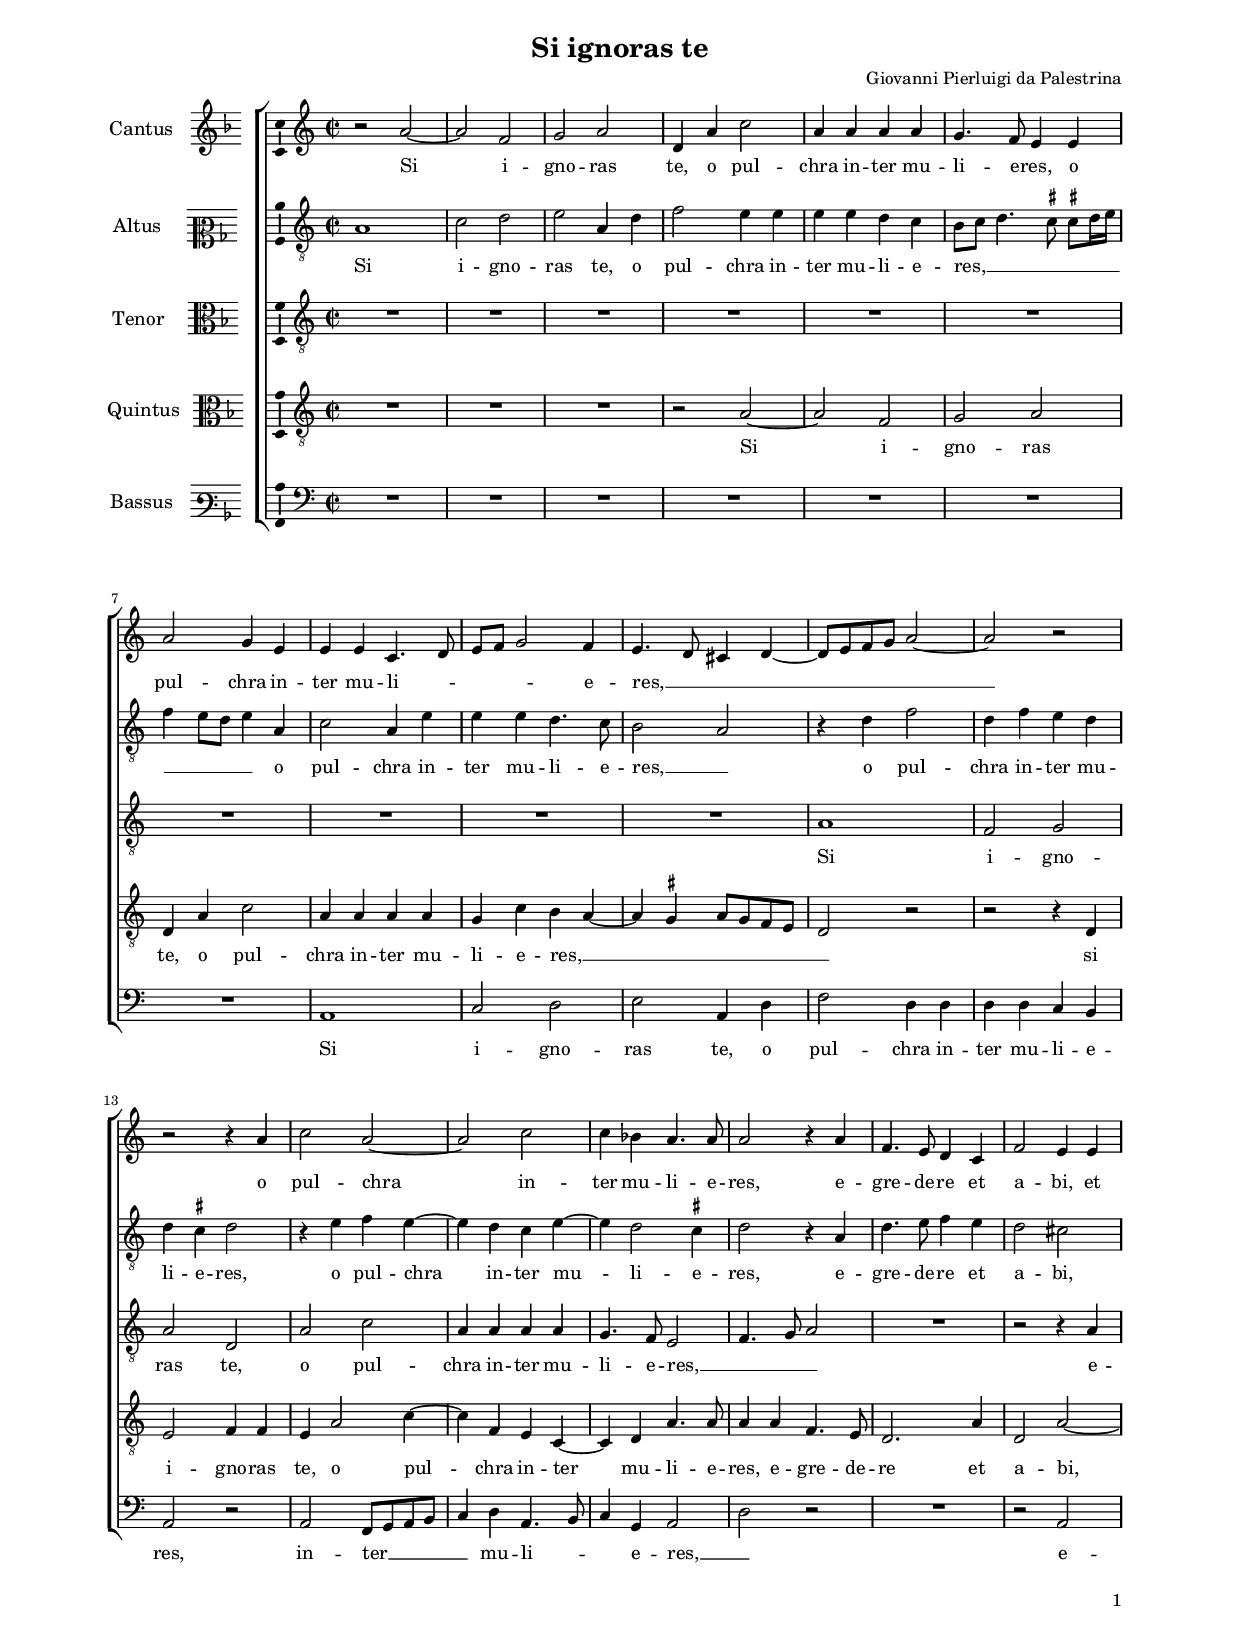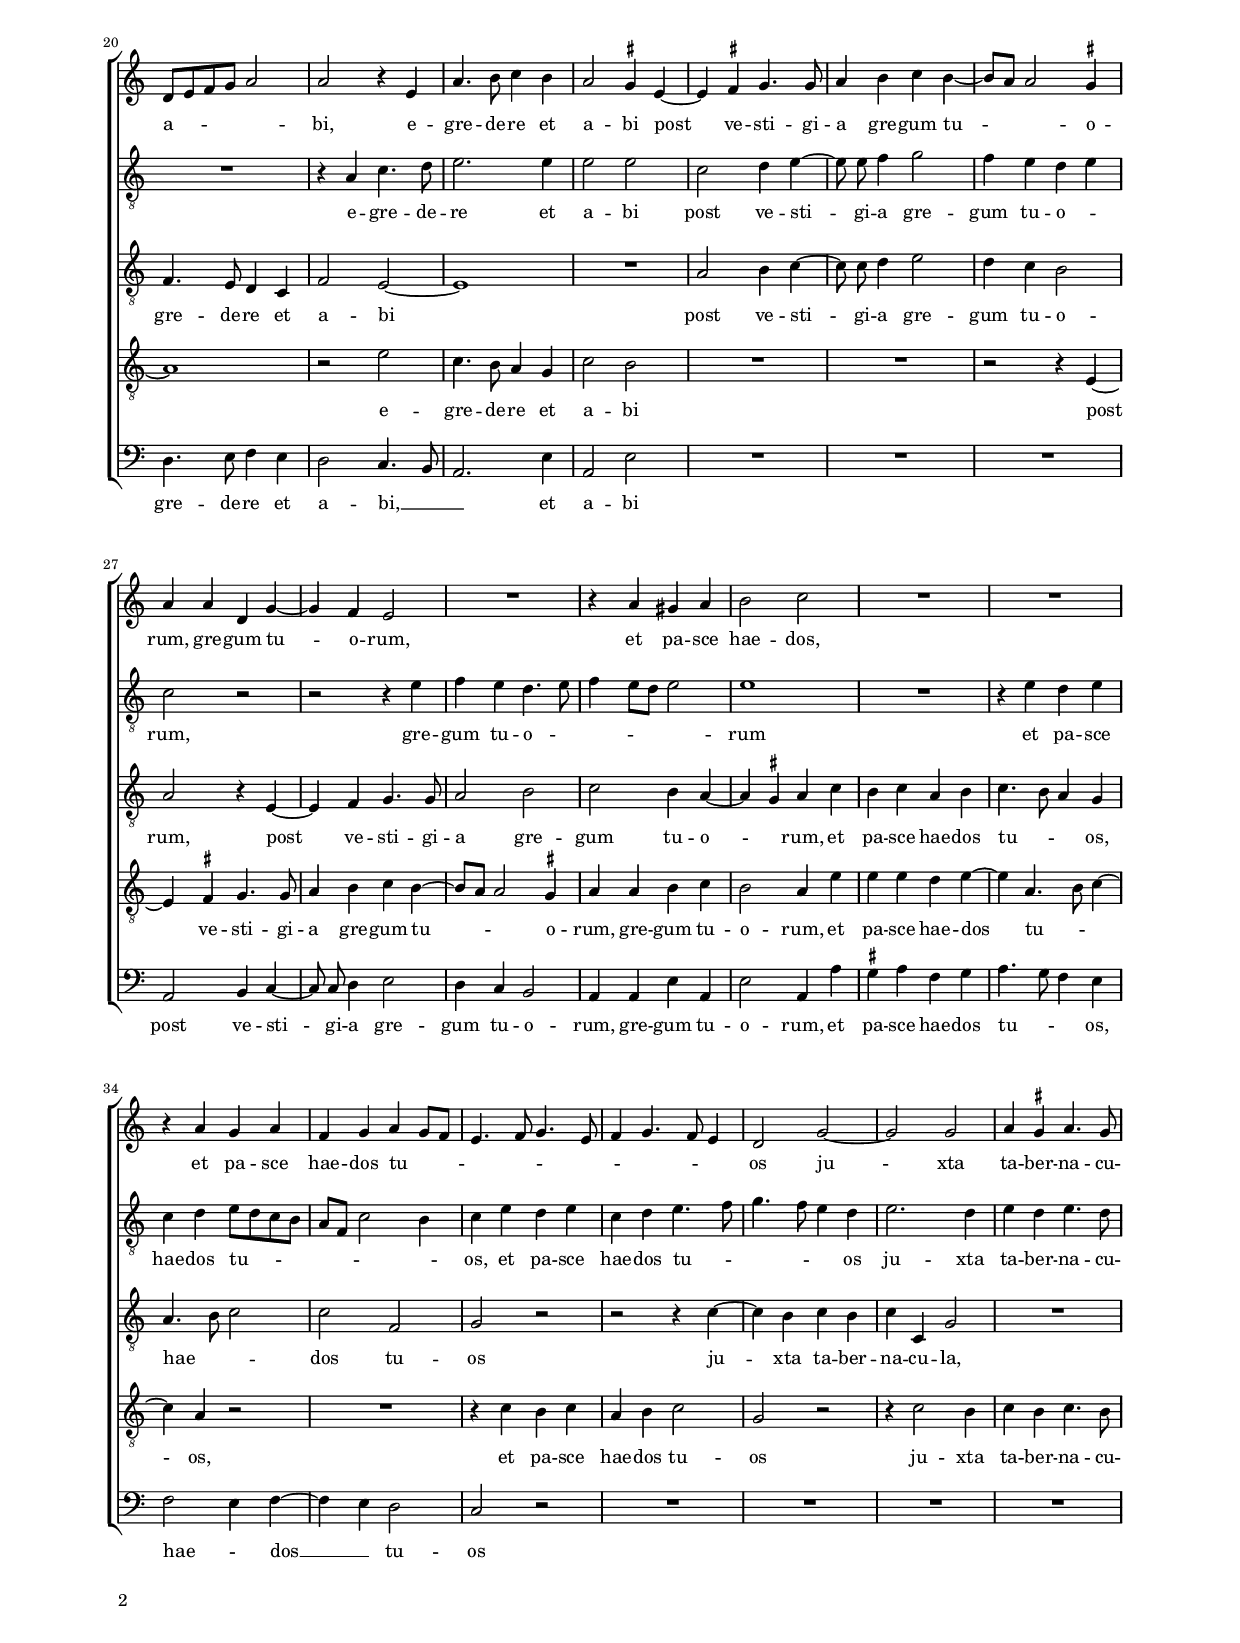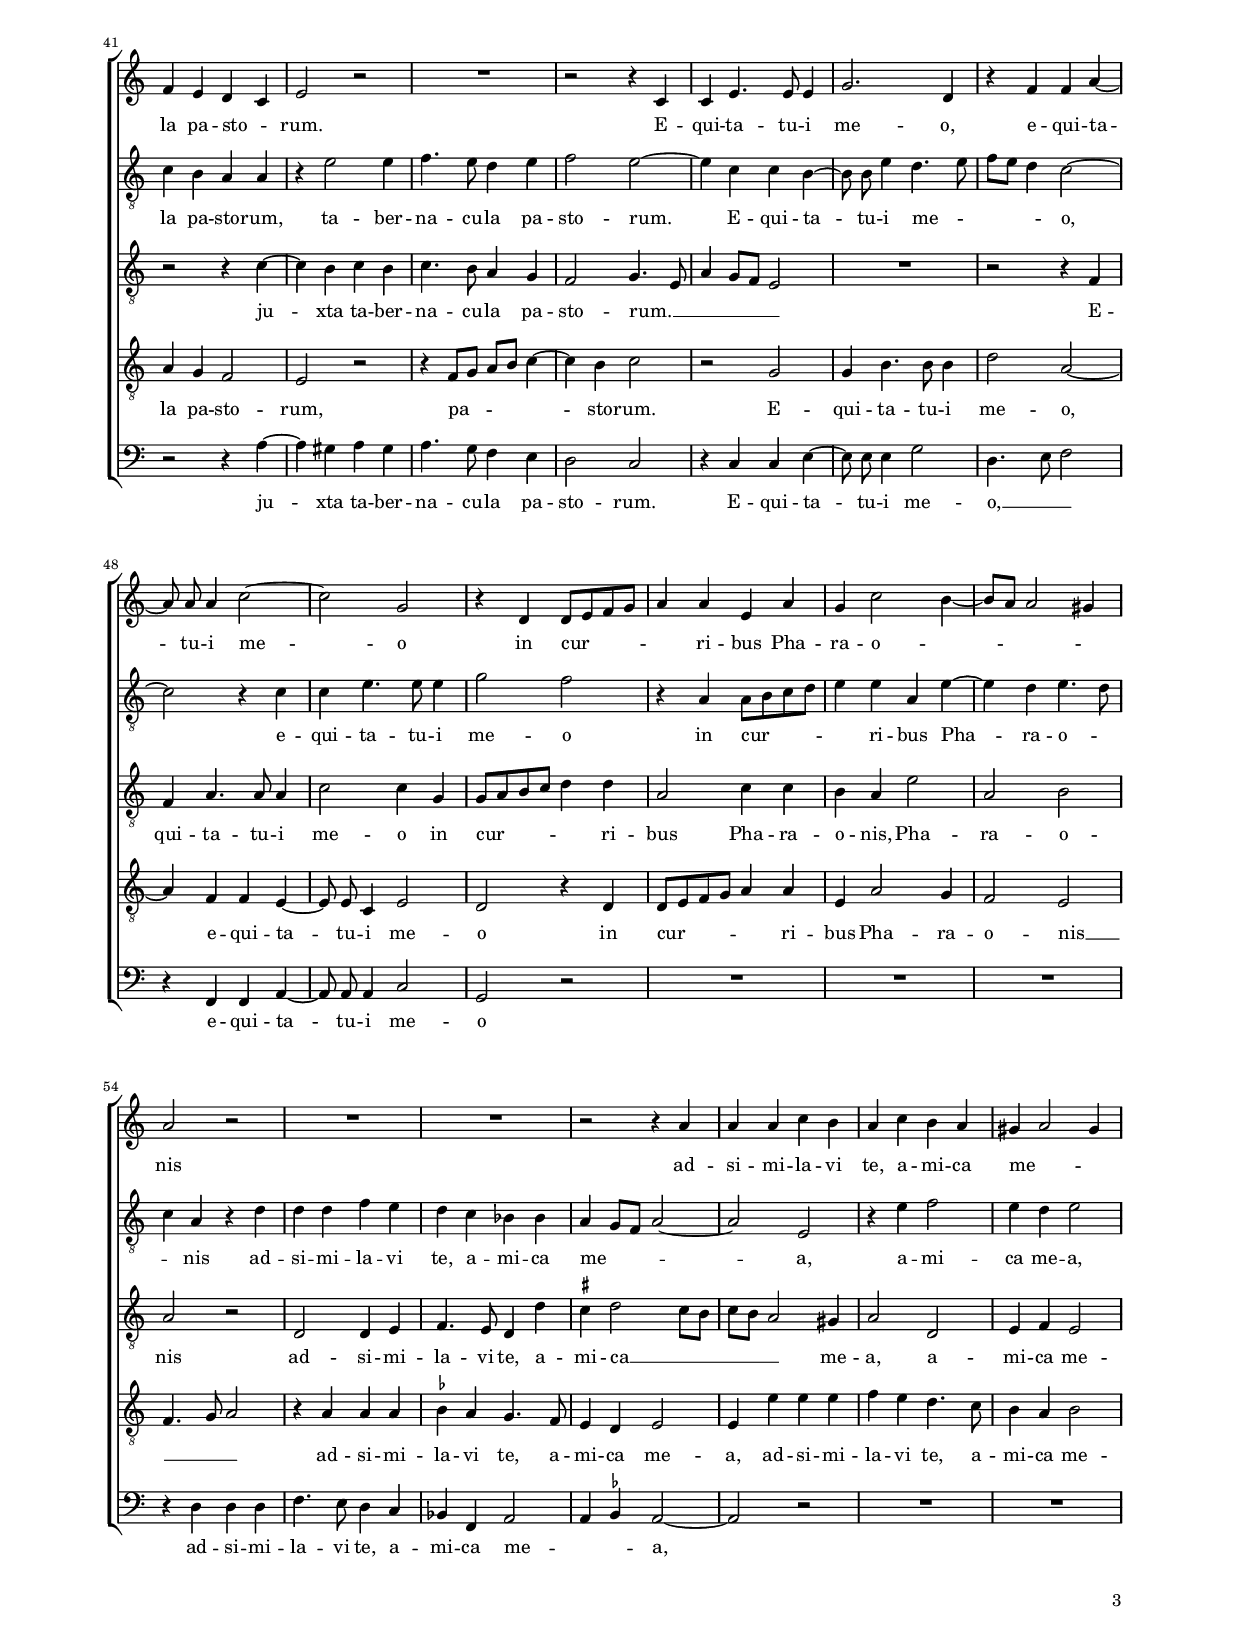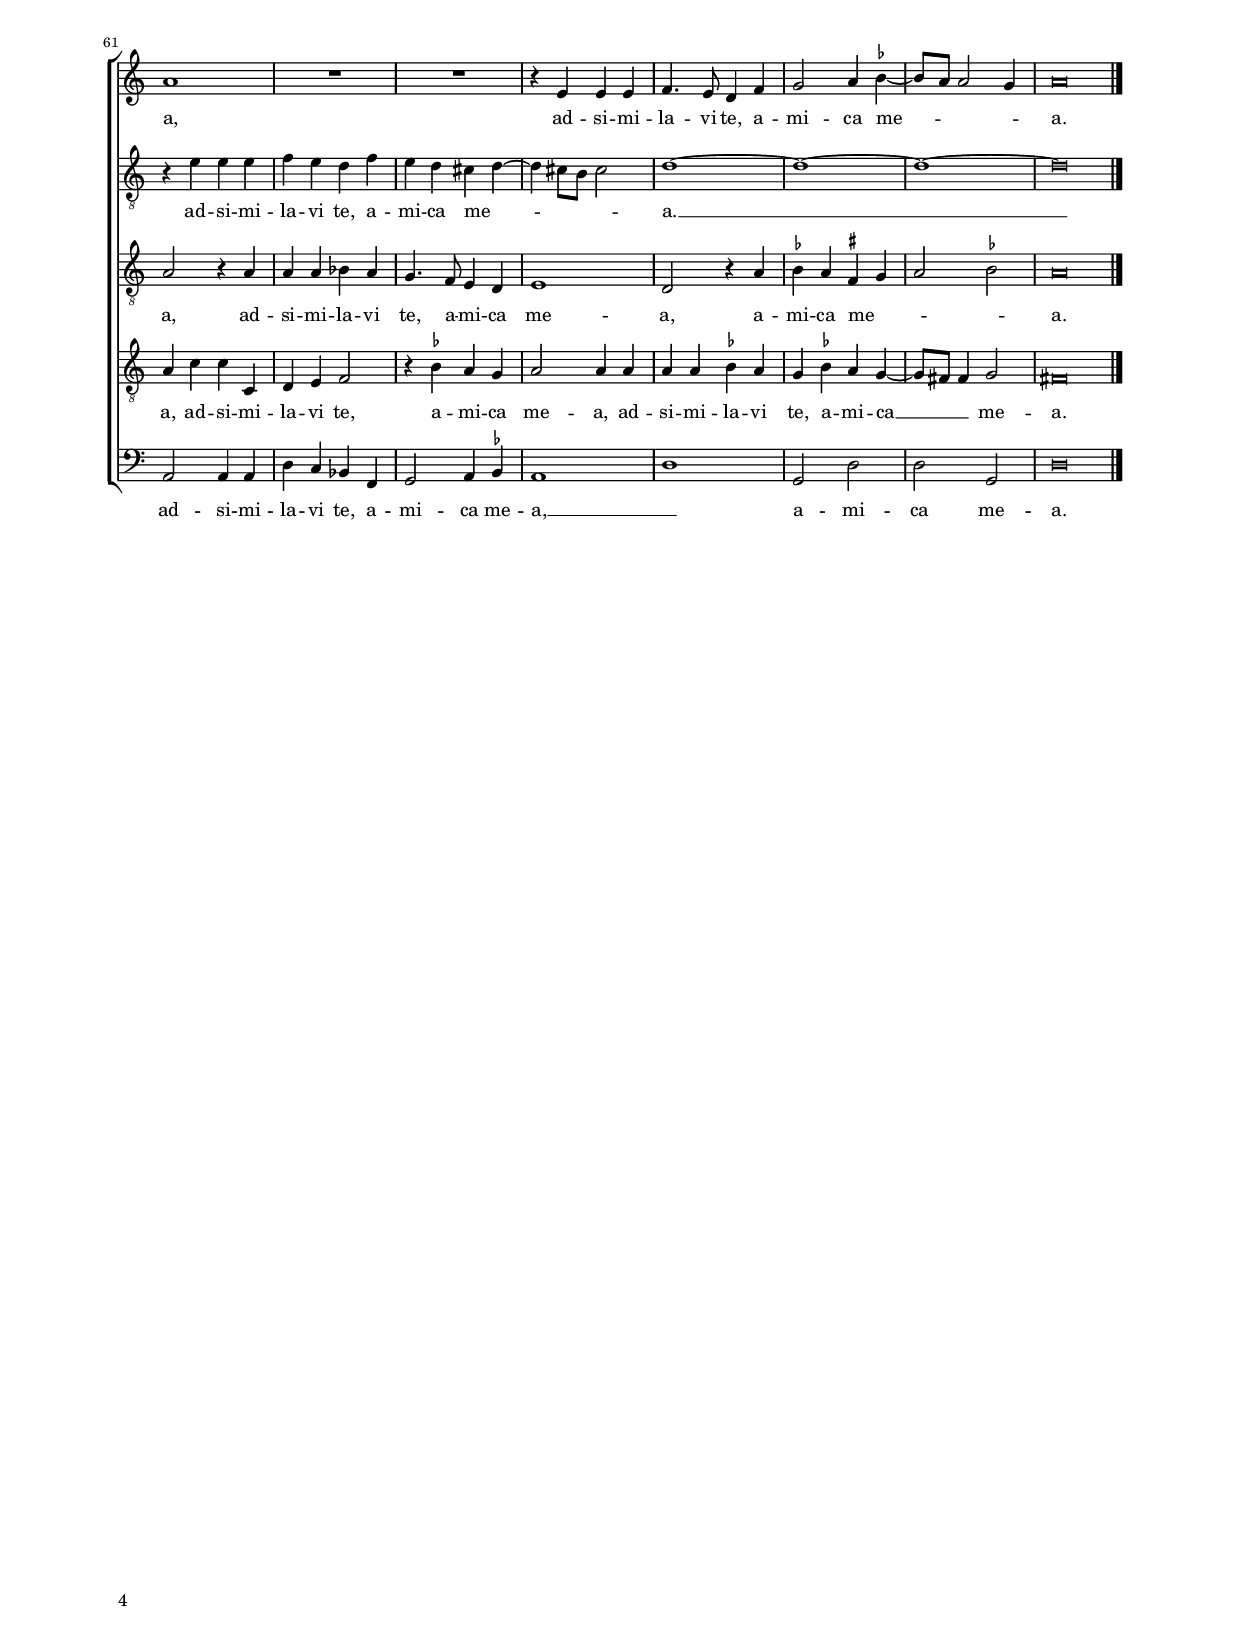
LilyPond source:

\header
{
  title="Si ignoras te"
  composer="Giovanni Pierluigi da Palestrina"
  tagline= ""
}

\version "2.24.1"
\language deutsch
#(set-global-staff-size 15)
% #(set-default-paper-size "letter")
#(ly:set-option 'point-and-click #f)


\paper
	{
	top-margin = 1.8 \cm
	bottom-margin = 1.2 \cm
	left-margin = 2 \cm
	right-margin = 2 \cm
	ragged-bottom = ##f
	ragged-last-bottom = ##t
	print-page-number = ##f
	system-system-spacing = #'((basic-distance . 17) (minimum-distance . 14) (padding . 5) (strechability . 150))
	oddFooterMarkup=\markup   \fill-line { "" \fromproperty #'page:page-number-string }
	evenFooterMarkup=\markup  \fill-line { \fromproperty #'page:page-number-string "" }
	last-bottom-spacing = #'((basic-distance . 12) (minimum-distance . 7) (padding . 4))
%	systems-per-page = 3
%       page-count = 3
%	min-systems-per-page = 3
	markup-system-spacing.basic-distance = #12
%	print-all-headers = ##t
%	print-first-page-number = ##t
%	first-page-number = 1
	}

	
global = {
	\key f \major
	\time 2/2
	\set Score.tempoHideNote = ##t
	\tempo 4 = 95
	\skip 1*67
	\set Score.measureLength = #(ly:make-moment 2/1)
	\skip 1*2 \bar "|."
	}

	ficta = { \once \set suggestAccidentals = ##t }

	forget = #(define-music-function (music) (ly:music?) #{
		\accidentalStyle forget
		$music
		\accidentalStyle default
		#})



incipitcantus = \markup { \score {
	{
	\set Staff.instrumentName = \markup { \fontsize #1 "Cantus" }
	\key f \major
	\clef violin
	s4 \bar ""
	}
	\layout  {
	raggedright = ##t
	indent = 1.6 \cm
	line-width = 2.2\cm
	\context { \Staff \remove Time_signature_engraver }
	\override Staff.Clef.Y-extent = #'(0 . 0)
	}} \hspace #1 }

      
incipitaltus = \markup { \score {
	{
	\set Staff.instrumentName = \markup { \fontsize #1 "Altus" }
	\key f \major
	\clef mezzosoprano
	s4 \bar ""
	}
	\layout  {
	raggedright = ##t
	indent = 1.6 \cm
	line-width = 2.2\cm
	\context { \Staff \remove Time_signature_engraver }
	\override Staff.Clef.Y-extent = #'(0 . 0)
	}} \hspace #1 }


incipittenor = \markup { \score {
	{
	\set Staff.instrumentName = \markup { \fontsize #1 "Tenor" }
	\key f \major
	\clef alto
	s4 \bar ""
	}
	\layout  {
	raggedright = ##t
	indent = 1.6 \cm
	line-width = 2.2\cm
	\context { \Staff \remove Time_signature_engraver }
	\override Staff.Clef.Y-extent = #'(0 . 0)
	}} \hspace #1 }
      
      
incipitquintus = \markup { \score {
	{
	\set Staff.instrumentName = \markup { \fontsize #1 "Quintus" }
	\key f \major
	\clef alto
	s4 \bar ""
	}
	\layout  {
	raggedright = ##t
	indent = 1.6 \cm
	line-width = 2.2\cm
	\context { \Staff \remove Time_signature_engraver }
	\override Staff.Clef.Y-extent = #'(0 . 0)
	}} \hspace #1 }
      
      
incipitbassus = \markup { \score {
	{
	\set Staff.instrumentName = \markup { \fontsize #1 "Bassus" }
	\key f \major
	\clef varbaritone
	s4 \bar ""
	}
	\layout  {
	raggedright = ##t
	indent = 1.6 \cm
	line-width = 2.2\cm
	\context { \Staff \remove Time_signature_engraver }
	\override Staff.Clef.Y-extent = #'(0 . 0)
	}} \hspace #1 }


cantus =  \relative c''
	{
	r2 d~
	d2 b
	c2 d
	g,4 d' f2
%5
	d4 d d d |
	c4. b8 a4 a
	d2 c4 a
	a4 a f4. g8
	a8 b c2 b4
%10
	a4. g8 fis4 g~ |
	g8 a b c d2~
	d2 r
	r2 r4 d
	f2 d~
%15
	d2 f |
	f4 es d4. d8
	d2 r4 d
	b4. a8 g4 f
	b2 a4 a
%20
	g8 a b c d2 |
	d2 r4 a
	d4. e8 f4 e
	d2 \ficta cis4 a~
	a4 \ficta h c4. c8
%25
	d4 e f e~ |
	e8 d d2 \ficta cis4
	d4 d g, c~
	c4 b a2
	R1
%30
	r4 d cis d |
	e2 f
	R1
	R1
	r4 d c d
%35
	b4 c d c8 b |
	a4. b8 c4. a8
	b4 c4. b8 a4
	g2 c~
	c2 c
%40
	d4 \ficta cis d4. \forget c8 |
	b4 a g f
	a2 r
	R1
	r2 r4 f
%45
	f4 a4. a8 a4 |
	c2. g4
	r4 b b \autoBeamOff d~
	d8 d \autoBeamOn d4 f2~
	f2 c
%50
	r4 g g8 a b c |
	d4 d a d
	c4 f2 e4~
	e8 d d2 cis4
	d2 r
%55
	R1 |
	R1
	r2 r4 d
	d4 d f e
	d4 f e d
%60
	cis4 d2 cis4 |
	d1
	R1
	R1
	r4 a a a
%65
	b4. a8 g4 b |
	c2 d4 \ficta es~
	\ficta es8 d d2 c4
	d\breve |
	}


altus =  \relative c'
	{
	d1
	f2 g
	a2 d,4 g
	b2 a4 a
%5
	a4 a g f |
	e8 f g4. \ficta fis8 \ficta fis!8[ g16 a]
	b4 a8 g a4 d,
	f2 d4 a'
	a4 a g4. f8
%10
	e2 d |
	r4 g b2
	g4 b a g
	g4 \ficta fis g2
	r4 a b a~
%15
	a4 g f a~ |
	a4 g2 \ficta fis4
	g2 r4 d
	g4. a8 b4 a
	g2 fis
%20
	R1 |
	r4 d f4. g8
	a2. a4
	a2 a
	f2 g4 \autoBeamOff a~
%25
	a8 a \autoBeamOn b4 c2 |
	b4 a g a
	f2 r
	r2 r4 a
	b4 a g4. a8
%30
	b4 a8 g a2 |
	a1
	R1
	r4 a g a
	f4 g a8 g f e
%35
	d8 b f'2 e4 |
	f4 a g a
	f4 g a4. b8
	c4. b8 a4 g
	a2. g4
%40
	a4 g a4. g8 |
	f4 e d d
	r4 a'2 a4
	b4. a8 g4 a
	b2 a~
%45
	a4 f f \autoBeamOff e~ |
	e8 e \autoBeamOn a4 g4. a8
	b8 a g4 f2~
	f2 r4 f
	f4 a4. a8 a4
%50
	c2 b |
	r4 d, d8 e f g
	a4 a d, a'~
	a4 g a4. g8
	f4 d r g
%55
	g4 g b a |
	g4 f es es
	d4 c8 b d2~
	d2 a
	r4 a' b2
%60
	a4 g a2 |
	r4 a a a
	b4 a g b
	a4 g fis g~
	g4 fis8 e fis2
%65
	g1~ |
	g1~
	g1~
	g\breve |
	}


tenor =  \relative c'
	{
	R1
	R1
	R1
	R1
%5
	R1 |
	R1
	R1
	R1
	R1
%10
	R1 |
	d1
	b2 c
	d2 g,
	d'2 f
%15
	d4 d d d |
	c4. b8 a2
	b4. c8 d2
	R1
	r2 r4 d
%20
	b4. a8 g4 f |
	b2 a~
	a1
	R1
	d2 e4 \autoBeamOff f~
%25
	f8 f \autoBeamOn g4 a2 |
	g4 f e2
	d2 r4 a~
	a4 b c4. c8
	d2 e
%30
	f2 e4 d~ |
	d4 \ficta cis d f
	e4 f d e
	f4. e8 d4 c
	d4. e8 f2
%35
	f2 b, |
	c2 r
	r2 r4 f~
	f4 e f e
	f4 f, c'2
%40
	R1 |
	r2 r4 f~
	f4 e f e
	f4. e8 d4 c
	b2 c4. a8
%45
	d4 c8 b a2 |
	R1
	r2 r4 b
	b4 d4. d8 d4
	f2 f4 c
%50
	c8 d e f g4 g |
	d2 f4 f
	e4 d a'2
	d,2 e
	d2 r
%55
	g,2 g4 a |
	b4. a8 g4 g'
	\ficta fis4 g2 \forget f8 e
	f8 e d2 cis4
	d2 g,
%60
	a4 b a2 |
	d2 r4 d
	d4 d es d
	c4. b8 a4 g
	a1
%65
	g2 r4 d' |
	\ficta es4 d \ficta h c
	d2 \ficta es
	d\breve |
	}


quintus  =  \relative c'
	{
	R1
	R1
	R1
	r2 d~
%5
	d2 b |
	c2 d
	g,4 d' f2
	d4 d d d
	c4 f e d~
%10
	d4 \ficta cis d8 \forget c b a |
	g2 r
	r2 r4 g
	a2 b4 b
	a4 d2 f4~
%15
	f4 b, a f~ |
	f4 g d'4. d8
	d4 d b4. a8
	g2. d'4
	g,2 d'~
%20
	d1 |
	r2 a'
	f4. e8 d4 c
	f2 e
	R1
%25
	R1 |
	r2 r4 a,~
	a4 \ficta h c4. c8
	d4 e f e~
	e8 d d2 \ficta cis4
%30
	d4 d e f |
	e2 d4 a'
	a4 a g a~
	a4 d,4. e8 f4~
	f4 d r2
%35
	R1 |
	r4 f e f
	d4 e f2
	c2 r
	r4 f2 e4
%40
	f4 e f4. e8 |
	d4 c b2
	a2 r
	r4 b8 c d e f4~
	f4 e f2
%45
	r2 c |
	c4 e4. e8 e4
	g2 d~
	d4 b b \autoBeamOff a~
	a8 a \autoBeamOn f4 a2
%50
	g2 r4 g |
	g8 a b c d4 d
	a4 d2 c4
	b2 a
	b4. c8 d2
%55
	r4 d d d |
	\ficta es4 d c4. b8
	a4 g a2
	a4 a' a a
	b4 a g4. f8
%60
	e4 d e2 |
	d4 f f f,
	g4 a b2
	r4 \ficta es d c
	d2 d4 d
%65
	d4 d \ficta es d |
	c4 \ficta es d c~
	c8 h h4 c2
	h\breve |
	}


bassus  =  \relative c
	{
	R1
	R1
	R1
	R1
%5
	R1 |
	R1
	R1
	d1
	f2 g
%10
	a2 d,4 g |
	b2 g4 g
	g4 g f e
	d2 r
	d2 b8 c d e
%15
	f4 g d4. e8 |
	f4 c d2
	g2 r
	R1
	r2 d
%20
	g4. a8 b4 a |
	g2 f4. e8
	d2. a'4
	d,2 a'
	R1
%25
	R1 |
	R1
	d,2 e4 \autoBeamOff f~
	f8 f \autoBeamOn g4 a2
	g4 f e2
%30
	d4 d a' d, |
	a'2 d,4 d'
	\ficta cis4 d b \forget c
	d4. c8 b4 a
	b2 a4 b~
%35
	b4 a g2 |
	f2 r
	R1
	R1
	R1
%40
	R1 |
	r2 r4 d'~
	d4 cis d cis
	d4. c8 b4 a
	g2 f
%45
	r4 f f \autoBeamOff a~
	a8 a \autoBeamOn a4 c2
	g4. a8 b2
	r4 b, b \autoBeamOff d~
	d8 d \autoBeamOn d4 f2
%50
	c2 r |
	R1
	R1
	R1
	r4 g' g g
%55
	b4. a8 g4 f |
	es4 b d2
	d4 \ficta es d2~
	d2 r
	R1
%60
	R1 |
	d2 d4 d
	g4 f es b
	c2 d4 \ficta es
	d1
%65
	g1 |
	c,2 g'
	g2 c,
	g'\breve |
	}


lyricscantus = \lyricmode {
	Si i -- gno -- ras te, 
	o pul -- chra in -- ter mu -- li -- e -- res,
	o pul -- chra in -- ter mu -- li -- _ _ _ _ e -- res, __ _ _ _ _ _ _ _ 
	o pul -- chra in -- ter mu -- li -- e -- res,
	e -- gre -- de -- re et a -- bi,
	et a -- _ _ _ _ bi,
	e -- gre -- de -- re et a -- bi
	post ve -- sti -- gi -- a gre -- gum tu -- _ _ o -- rum,
	gre -- gum tu -- o -- rum,
	et pa -- sce hae -- dos,
	et pa -- sce hae -- dos tu -- _ _ _ _ _ _ _ _ _ _ os
	ju -- xta ta -- ber -- na -- cu -- la pa -- sto -- _ rum.
	E -- qui -- ta -- tu -- i me -- o,
	e -- qui -- ta -- tu -- i me -- o
	in cur -- _ _ _ _ ri -- bus Pha -- ra -- o -- _ _ _ _ nis
	ad -- si -- mi -- la -- vi te, a -- mi -- ca me -- _ _ a,
	ad -- si -- mi -- la -- vi te, a -- mi -- ca me -- _ _ _ a.
	}


lyricsaltus = \lyricmode {
	Si i -- gno -- ras te, 
	o pul -- chra in -- ter mu -- li -- e -- res, __ _ _ _ _ _ _ _ _ _ _ 
	o pul -- chra in -- ter mu -- li -- e -- res, __ _
	o pul -- chra in -- ter mu -- li -- e -- res,
	o pul -- chra in -- ter mu -- li -- e -- res,
	e -- gre -- de -- re et a -- bi,
	e -- gre -- de -- re et a -- bi
	post ve -- sti -- gi -- a gre -- gum tu -- o -- _ rum,
	gre -- gum tu -- o -- _ _ _ _ _ rum
	et pa -- sce hae -- dos tu -- _ _ _ _ _ _ _ os,
	et pa -- sce hae -- dos tu -- _ _ _ _ os
	ju -- xta ta -- ber -- na -- cu -- la pa -- sto -- rum,
	ta -- ber -- na -- cu -- la pa -- sto -- rum.
	E -- qui -- ta -- tu -- i me -- _ _ _ _ o,
	e -- qui -- ta -- tu -- i me -- o
	in cur -- _ _ _ _ ri -- bus Pha -- ra -- o -- _ _ nis
	ad -- si -- mi -- la -- vi te, a -- mi -- ca me -- _ _ _ a,
	a -- mi -- ca me -- a,
	ad -- si -- mi -- la -- vi te, a -- mi -- ca me -- _ _ _ _ a. __
	}


lyricstenor = \lyricmode {
	Si i -- gno -- ras te, 
	o pul -- chra in -- ter mu -- li -- e -- res, __ _ _ _
	e -- gre -- de -- re et a -- bi
	post ve -- sti -- gi -- a gre -- gum tu -- o -- rum,
	post ve -- sti -- gi -- a gre -- gum tu -- o -- _ rum,
	et pa -- sce hae -- dos tu -- _ _ os,
	hae -- _ _ dos tu -- os
	ju -- xta ta -- ber -- na -- cu -- la,
	ju -- xta ta -- ber -- na -- cu -- la pa -- sto -- rum. __ _ _ _ _ _
	E -- qui -- ta -- tu -- i me -- o
	in cur -- _ _ _ _ ri -- bus Pha -- ra -- o -- nis,
	Pha -- ra -- o -- nis
	ad -- si -- mi -- la -- vi te, a -- mi -- ca __ _ _ _ _ _ me -- a,
	a -- mi -- ca me -- a,
	ad -- si -- mi -- la -- vi te, a -- mi -- ca me -- a,
	a -- mi -- ca me -- _ _ _ a.
	}


lyricsquintus = \lyricmode {
	Si i -- gno -- ras te, 
	o pul -- chra in -- ter mu -- li -- e -- res, __ _ _ _ _ _ _ _
	si i -- gno -- ras te,
	o pul -- chra in -- ter mu -- li -- e -- res,
	e -- gre -- de -- re et a -- bi,
	e -- gre -- de -- re et a -- bi
	post ve -- sti -- gi -- a gre -- gum tu -- _ _ o -- rum,
	gre -- gum tu -- o -- rum,
	et pa -- sce hae -- dos tu -- _ _ os,
	et pa -- sce hae -- dos tu -- os
	ju -- xta ta -- ber -- na -- cu -- la pa -- sto -- rum,
	pa -- _ _ _ _ sto -- rum.
	E -- qui -- ta -- tu -- i me -- o,
	e -- qui -- ta -- tu -- i me -- o
	in cur -- _ _ _ _ ri -- bus Pha -- ra -- o -- nis __ _ _ _
	ad -- si -- mi -- la -- vi te, a -- mi -- ca me -- a,
	ad -- si -- mi -- la -- vi te, a -- mi -- ca me -- a,
	ad -- si -- mi -- la -- vi te, a -- mi -- ca me -- a,
	ad -- si -- mi -- la -- vi te, a -- mi -- ca __ _ _ me -- a.
	}


lyricsbassus = \lyricmode {
	Si i -- gno -- ras te, 
	o pul -- chra in -- ter mu -- li -- e -- res,
	in -- ter __ _ _ _ _ mu -- li -- _ _ e -- res, __ _
	e -- gre -- de -- re et a -- bi, __ _ _ 
	et a -- bi
	post ve -- sti -- gi -- a gre -- gum tu -- o -- rum,
	gre -- gum tu -- o -- rum,
	et pa -- sce hae -- dos tu -- _ _ os,
	hae -- _ dos __ _ tu -- os
	ju -- xta ta -- ber -- na -- cu -- la pa -- sto -- rum.
	E -- qui -- ta -- tu -- i me -- o, __ _ _
	e -- qui -- ta -- tu -- i me -- o
	ad -- si -- mi -- la -- vi te, a -- mi -- ca me -- _ _ a,
	ad -- si -- mi -- la -- vi te, a -- mi -- ca me -- a, __ _
	a -- mi -- ca me -- a.
	}


\score
{  
	\transpose f c {
	\new ChoirStaff \with { \override StaffGrouper.staff-staff-spacing.basic-distance = #12 }
	<<

	\new Staff << \global
	\new Voice="v1" {
		\set Staff.instrumentName=\incipitcantus
%		\set Staff.instrumentName= "S"
		\set Staff.midiInstrument = "reed organ"
		\clef violin
		\cantus }
	\new Lyrics \lyricsto "v1" {\lyricscantus }
	>>


	\new Staff << \global
	\new Voice="v2" {
		\set Staff.instrumentName=\incipitaltus
%		\set Staff.instrumentName= "A"
		\set Staff.midiInstrument = "reed organ"
		\clef "G_8" % violin
		\altus}
	\new Lyrics \lyricsto "v2" {\lyricsaltus }
	>>


	\new Staff << \global
	\new Voice="v3" {
		\set Staff.instrumentName=\incipittenor
%		\set Staff.instrumentName= "T"
		\set Staff.midiInstrument = "reed organ"
		\clef "G_8"
		\tenor }
	\new Lyrics \lyricsto "v3" {\lyricstenor }
	>>


	\new Staff << \global
	\new Voice="v5" {
		\set Staff.instrumentName=\incipitquintus
%		\set Staff.instrumentName= "Q"
		\set Staff.midiInstrument = "reed organ"
		\clef "G_8"
		\quintus}
	\new Lyrics \lyricsto "v5" {\lyricsquintus }
	>>


	\new Staff << \global
	\new Voice="v4" {
		\set Staff.instrumentName=\incipitbassus
%		\set Staff.instrumentName= "B"
		\set Staff.midiInstrument = "reed organ"
		\clef bass 
		\bassus }
	\new Lyrics \lyricsto "v4" {\lyricsbassus}
	>>

	>>
	} % transpose

	\layout
	{
	indent = 2.5\cm
	\context { \Lyrics \override VerticalAxisGroup.nonstaff-relatedstaff-spacing.padding = #1.4 }
%	\context { \Lyrics \override LyricText.font-size = #1 }
	\context { \Staff \override TimeSignature.break-visibility = #end-of-line-invisible }
	\context { \Staff \consists Ambitus_engraver }
	\context { \Score \override BarNumber.padding = #2 }
	\context { \Voice \override NoteHead.style = #'baroque }
	}

\midi
	{
    	
	}

}


% EOF
